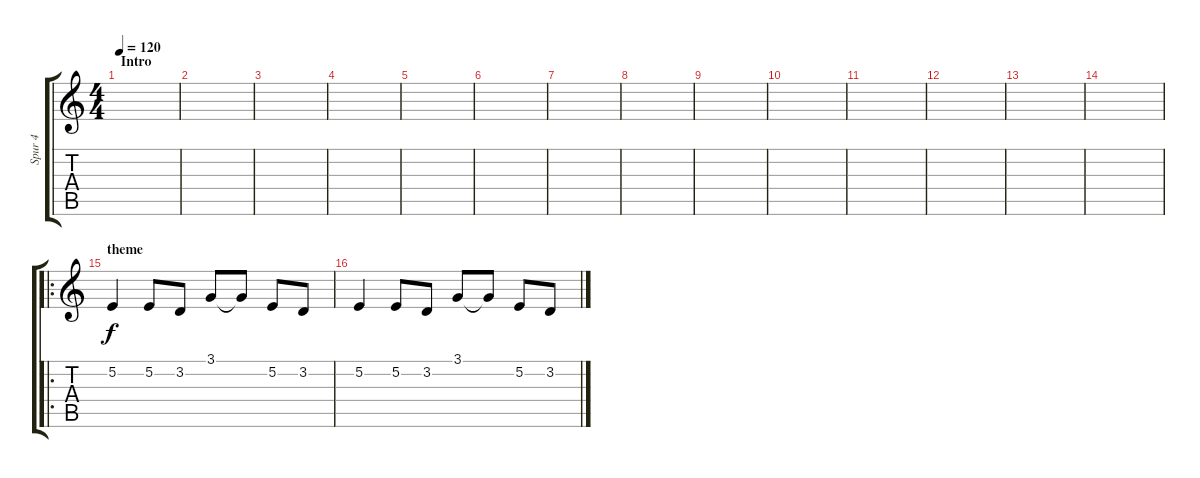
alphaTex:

\track ("Spur 4" "Spur 4") {instrument koto}
\staff {score tabs}
\tuning (E4 B3 G3 D3 A2 E2) {hide}
\ts (4 4)
\section ("" "Intro")
\tempo 120
\clef g2
\ks c
|
|
|
|
|
|
|
|
|
|
|
|
|
|
\ro
\section ("" "theme")
5.2.4 5.2.8 3.2.8 3.1.8 3.1{t}.8 5.2.8 3.2.8 |
5.2.4 5.2.8 3.2.8 3.1.8 3.1{t}.8 5.2.8 3.2.8
